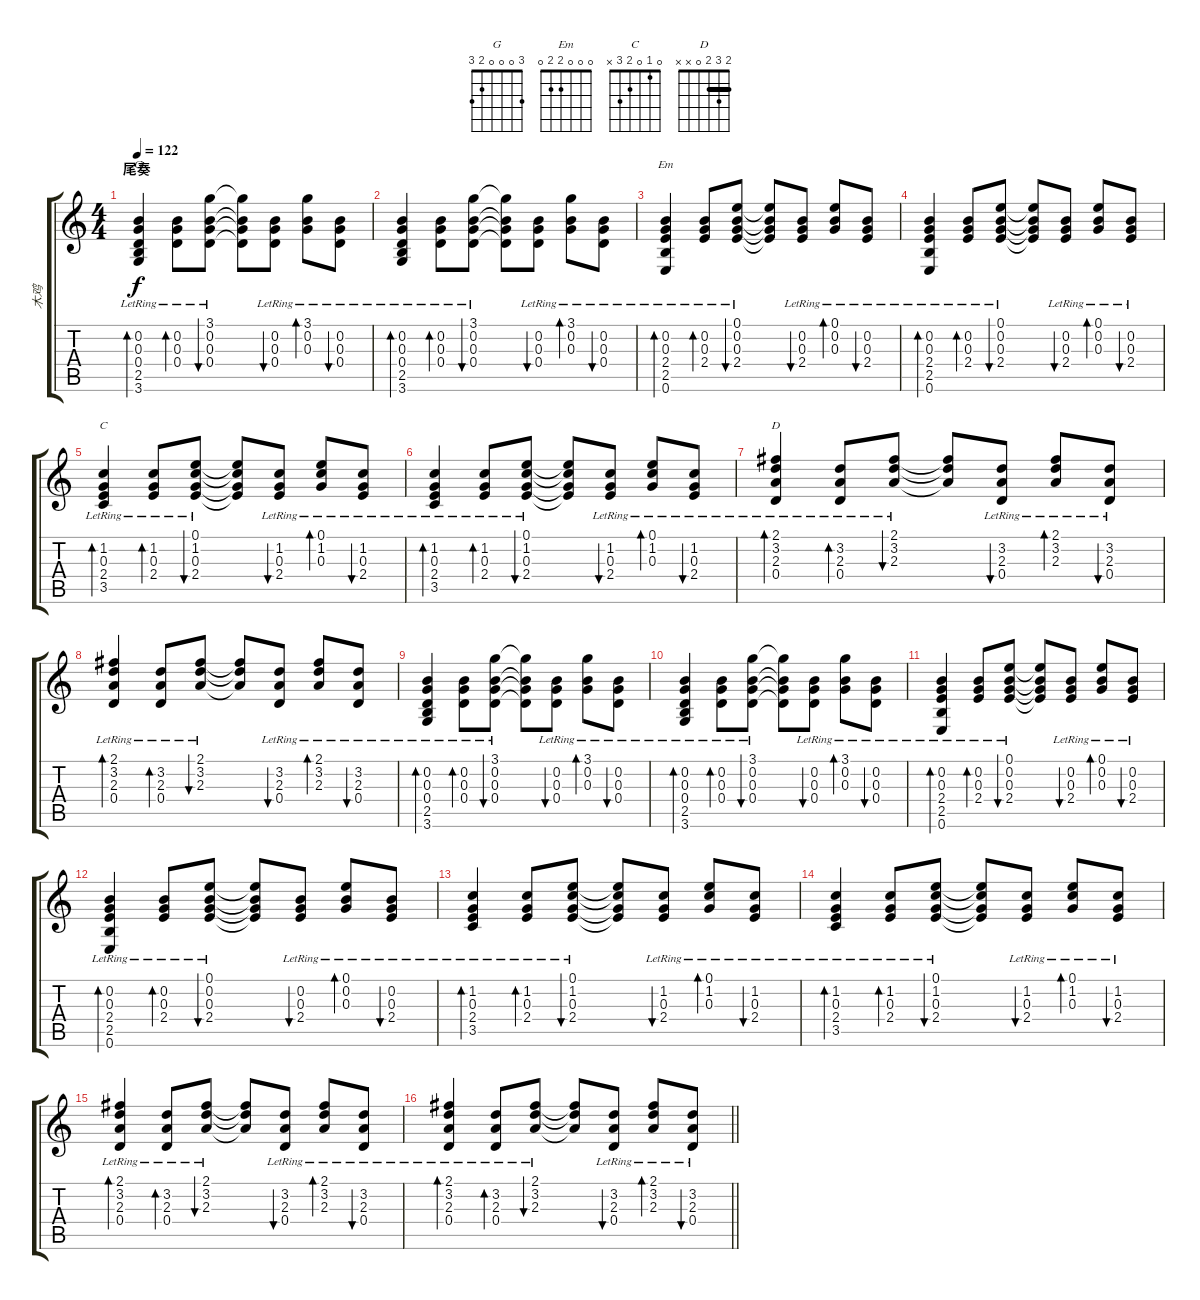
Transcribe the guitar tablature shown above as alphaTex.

\track ("木鸡" "木鸡") {instrument acousticguitarsteel}
\staff {score tabs}
\tuning (E4 B3 G3 D3 A2 E2) {hide}
\chord ("G" 3 0 0 0 2 3)
\chord ("Em" 0 0 0 2 2 0)
\chord ("C" 0 1 0 2 3 x)
\chord ("D" 2 3 2 0 x x) {barre 2}
\ts (4 4)
\section ("" "尾奏")
\tempo 122
\clef g2
\ks c
(0.2{lr} 0.3{lr} 0.4{lr} 2.5{lr} 3.6{lr}).4{bd 30 ch "G" dy f} (0.2{lr} 0.3{lr} 0.4{lr}).8{bd 30} (3.1{lr} 0.2{lr} 0.3{lr} 0.4{lr}).8{bu 30} (3.1{t} 0.2{t} 0.3{t} 0.4{t}).8 (0.2{lr} 0.3{lr} 0.4{lr}).8{bu 30} (3.1{lr} 0.2{lr} 0.3{lr}).8{bd 30} (0.2{lr} 0.3{lr} 0.4{lr}).8{bu 30} |
(0.2{lr} 0.3{lr} 0.4{lr} 2.5{lr} 3.6{lr}).4{bd 30} (0.2{lr} 0.3{lr} 0.4{lr}).8{bd 30} (3.1{lr} 0.2{lr} 0.3{lr} 0.4{lr}).8{bu 30} (3.1{t} 0.2{t} 0.3{t} 0.4{t}).8 (0.2{lr} 0.3{lr} 0.4{lr}).8{bu 30} (3.1{lr} 0.2{lr} 0.3{lr}).8{bd 30} (0.2{lr} 0.3{lr} 0.4{lr}).8{bu 30} |
(0.2{lr} 0.3{lr} 2.4{lr} 2.5{lr} 0.6{lr}).4{bd 30 ch "Em"} (0.2{lr} 0.3{lr} 2.4{lr}).8{bd 30} (0.1{lr} 0.2{lr} 0.3{lr} 2.4{lr}).8{bu 30} (0.1{t} 0.2{t} 0.3{t} 2.4{t}).8 (0.2{lr} 0.3{lr} 2.4{lr}).8{bu 30} (0.1{lr} 0.2{lr} 0.3{lr}).8{bd 30} (0.2{lr} 0.3{lr} 2.4{lr}).8{bu 30} |
(0.2{lr} 0.3{lr} 2.4{lr} 2.5{lr} 0.6{lr}).4{bd 30} (0.2{lr} 0.3{lr} 2.4{lr}).8{bd 30} (0.1{lr} 0.2{lr} 0.3{lr} 2.4{lr}).8{bu 30} (0.1{t} 0.2{t} 0.3{t} 2.4{t}).8 (0.2{lr} 0.3{lr} 2.4{lr}).8{bu 30} (0.1{lr} 0.2{lr} 0.3{lr}).8{bd 30} (0.2{lr} 0.3{lr} 2.4{lr}).8{bu 30} |
(1.2{lr} 0.3{lr} 2.4{lr} 3.5{lr}).4{bd 30 ch "C"} (1.2{lr} 0.3{lr} 2.4{lr}).8{bd 30} (0.1{lr} 1.2{lr} 0.3{lr} 2.4{lr}).8{bu 30} (0.1{t} 1.2{t} 0.3{t} 2.4{t}).8 (1.2{lr} 0.3{lr} 2.4{lr}).8{bu 30} (0.1{lr} 1.2{lr} 0.3{lr}).8{bd 30} (1.2{lr} 0.3{lr} 2.4{lr}).8{bu 30} |
(1.2{lr} 0.3{lr} 2.4{lr} 3.5{lr}).4{bd 30} (1.2{lr} 0.3{lr} 2.4{lr}).8{bd 30} (0.1{lr} 1.2{lr} 0.3{lr} 2.4{lr}).8{bu 30} (0.1{t} 1.2{t} 0.3{t} 2.4{t}).8 (1.2{lr} 0.3{lr} 2.4{lr}).8{bu 30} (0.1{lr} 1.2{lr} 0.3{lr}).8{bd 30} (1.2{lr} 0.3{lr} 2.4{lr}).8{bu 30} |
(2.1{lr} 3.2{lr} 2.3{lr} 0.4{lr}).4{bd 30 ch "D"} (3.2{lr} 2.3{lr} 0.4{lr}).8{bd 30} (2.1{lr} 3.2{lr} 2.3{lr}).8{bu 30} (2.1{t} 3.2{t} 2.3{t}).8 (3.2{lr} 2.3{lr} 0.4{lr}).8{bu 30} (2.1{lr} 3.2{lr} 2.3{lr}).8{bd 30} (3.2{lr} 2.3{lr} 0.4{lr}).8{bu 30} |
(2.1{lr} 3.2{lr} 2.3{lr} 0.4{lr}).4{bd 30} (3.2{lr} 2.3{lr} 0.4{lr}).8{bd 30} (2.1{lr} 3.2{lr} 2.3{lr}).8{bu 30} (2.1{t} 3.2{t} 2.3{t}).8 (3.2{lr} 2.3{lr} 0.4{lr}).8{bu 30} (2.1{lr} 3.2{lr} 2.3{lr}).8{bd 30} (3.2{lr} 2.3{lr} 0.4{lr}).8{bu 30} |
(0.2{lr} 0.3{lr} 0.4{lr} 2.5{lr} 3.6{lr}).4{bd 30} (0.2{lr} 0.3{lr} 0.4{lr}).8{bd 30} (3.1{lr} 0.2{lr} 0.3{lr} 0.4{lr}).8{bu 30} (3.1{t} 0.2{t} 0.3{t} 0.4{t}).8 (0.2{lr} 0.3{lr} 0.4{lr}).8{bu 30} (3.1{lr} 0.2{lr} 0.3{lr}).8{bd 30} (0.2{lr} 0.3{lr} 0.4{lr}).8{bu 30} |
(0.2{lr} 0.3{lr} 0.4{lr} 2.5{lr} 3.6{lr}).4{bd 30} (0.2{lr} 0.3{lr} 0.4{lr}).8{bd 30} (3.1{lr} 0.2{lr} 0.3{lr} 0.4{lr}).8{bu 30} (3.1{t} 0.2{t} 0.3{t} 0.4{t}).8 (0.2{lr} 0.3{lr} 0.4{lr}).8{bu 30} (3.1{lr} 0.2{lr} 0.3{lr}).8{bd 30} (0.2{lr} 0.3{lr} 0.4{lr}).8{bu 30} |
(0.2{lr} 0.3{lr} 2.4{lr} 2.5{lr} 0.6{lr}).4{bd 30} (0.2{lr} 0.3{lr} 2.4{lr}).8{bd 30} (0.1{lr} 0.2{lr} 0.3{lr} 2.4{lr}).8{bu 30} (0.1{t} 0.2{t} 0.3{t} 2.4{t}).8 (0.2{lr} 0.3{lr} 2.4{lr}).8{bu 30} (0.1{lr} 0.2{lr} 0.3{lr}).8{bd 30} (0.2{lr} 0.3{lr} 2.4{lr}).8{bu 30} |
(0.2{lr} 0.3{lr} 2.4{lr} 2.5{lr} 0.6{lr}).4{bd 30} (0.2{lr} 0.3{lr} 2.4{lr}).8{bd 30} (0.1{lr} 0.2{lr} 0.3{lr} 2.4{lr}).8{bu 30} (0.1{t} 0.2{t} 0.3{t} 2.4{t}).8 (0.2{lr} 0.3{lr} 2.4{lr}).8{bu 30} (0.1{lr} 0.2{lr} 0.3{lr}).8{bd 30} (0.2{lr} 0.3{lr} 2.4{lr}).8{bu 30} |
(1.2{lr} 0.3{lr} 2.4{lr} 3.5{lr}).4{bd 30} (1.2{lr} 0.3{lr} 2.4{lr}).8{bd 30} (0.1{lr} 1.2{lr} 0.3{lr} 2.4{lr}).8{bu 30} (0.1{t} 1.2{t} 0.3{t} 2.4{t}).8 (1.2{lr} 0.3{lr} 2.4{lr}).8{bu 30} (0.1{lr} 1.2{lr} 0.3{lr}).8{bd 30} (1.2{lr} 0.3{lr} 2.4{lr}).8{bu 30} |
(1.2{lr} 0.3{lr} 2.4{lr} 3.5{lr}).4{bd 30} (1.2{lr} 0.3{lr} 2.4{lr}).8{bd 30} (0.1{lr} 1.2{lr} 0.3{lr} 2.4{lr}).8{bu 30} (0.1{t} 1.2{t} 0.3{t} 2.4{t}).8 (1.2{lr} 0.3{lr} 2.4{lr}).8{bu 30} (0.1{lr} 1.2{lr} 0.3{lr}).8{bd 30} (1.2{lr} 0.3{lr} 2.4{lr}).8{bu 30} |
(2.1{lr} 3.2{lr} 2.3{lr} 0.4{lr}).4{bd 30} (3.2{lr} 2.3{lr} 0.4{lr}).8{bd 30} (2.1{lr} 3.2{lr} 2.3{lr}).8{bu 30} (2.1{t} 3.2{t} 2.3{t}).8 (3.2{lr} 2.3{lr} 0.4{lr}).8{bu 30} (2.1{lr} 3.2{lr} 2.3{lr}).8{bd 30} (3.2{lr} 2.3{lr} 0.4{lr}).8{bu 30} |
\barLineRight lightlight
(2.1{lr} 3.2{lr} 2.3{lr} 0.4{lr}).4{bd 30} (3.2{lr} 2.3{lr} 0.4{lr}).8{bd 30} (2.1{lr} 3.2{lr} 2.3{lr}).8{bu 30} (2.1{t} 3.2{t} 2.3{t}).8 (3.2{lr} 2.3{lr} 0.4{lr}).8{bu 30} (2.1{lr} 3.2{lr} 2.3{lr}).8{bd 30} (3.2{lr} 2.3{lr} 0.4{lr}).8{bu 30}
